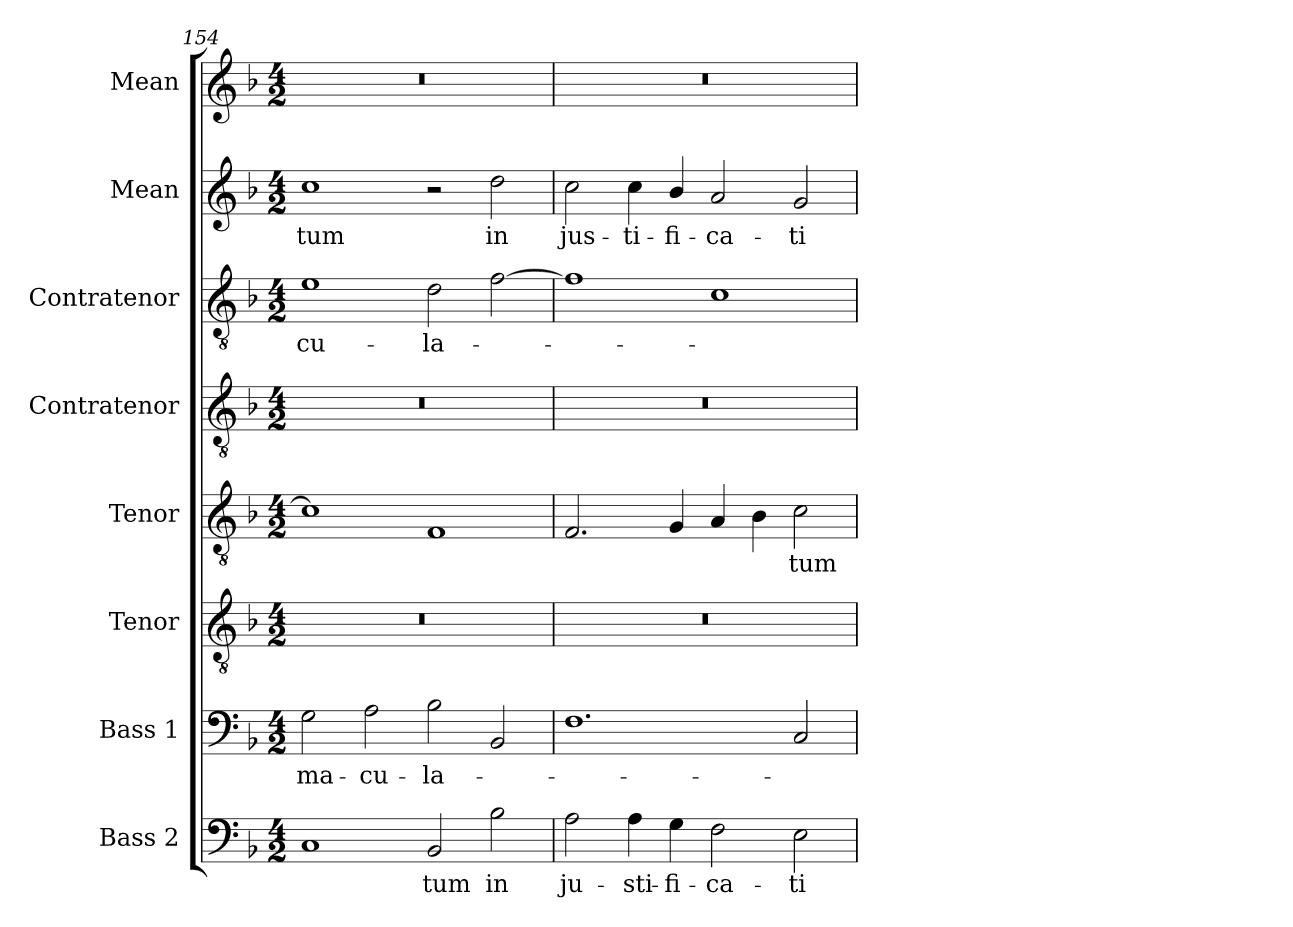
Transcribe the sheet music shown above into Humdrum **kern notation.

**kern	**text	**kern	**text	**kern	**kern	**text	**kern	**kern	**text	**kern	**text	**kern
*part8	*part8	*part7	*part7	*part6	*part5	*part5	*part4	*part3	*part3	*part2	*part2	*part1
*staff8	*staff8	*staff7	*staff7	*staff6	*staff5	*staff5	*staff4	*staff3	*staff3	*staff2	*staff2	*staff1
*I"Bass 2	*	*I"Bass 1	*	*I"Tenor	*I"Tenor	*	*I"Contratenor	*I"Contratenor	*	*I"Mean	*	*I"Mean
*I'B2.	*	*I'B1.	*	*I'T.	*I'T.	*	*I'Ct.	*I'Ct.	*	*I'M.	*	*I'M.
*clefF4	*	*clefF4	*	*clefGv2	*clefGv2	*	*clefGv2	*clefGv2	*	*clefG2	*	*clefG2
*	*	*	*	*ITrd7c12	*ITrd7c12	*	*ITrd7c12	*ITrd7c12	*	*	*	*
*k[b-]	*	*k[b-]	*	*k[b-]	*k[b-]	*	*k[b-]	*k[b-]	*	*k[b-]	*	*k[b-]
*F:	*	*F:	*	*F:	*F:	*	*F:	*F:	*	*F:	*	*F:
*M4/2	*	*M4/2	*	*M4/2	*M4/2	*	*M4/2	*M4/2	*	*M4/2	*	*M4/2
=154	=154	=154	=154	=154	=154	=154	=154	=154	=154	=154	=154	=154
!	!	!	!LO:LY:b:color=#000000	!LO:N:vis=1	!	!	!LO:N:vis=1	!	!	!	!	!
!	!	!	!	!	!	!	!	!	!LO:LY:b:color=#000000	!	!	!
!	!	!	!	!	!	!	!	!	!	!	!LO:LY:b:color=#000000	!LO:N:vis=1
1Ci	.	2Gi\	-ma-	0r	1Ci]	.	0r	1Ei	-cu-	1cci	-tum	0r
!	!	!	!LO:LY:b:color=#000000	!	!	!	!	!	!	!	!	!
.	.	2Ai\	-cu-	.	.	.	.	.	.	.	.	.
!	!LO:LY:b:color=#000000	!	!	!	!	!	!	!	!	!	!	!
!	!	!	!LO:LY:b:color=#000000	!	!	!	!	!	!	!	!	!
!	!	!	!	!	!	!	!	!	!LO:LY:b:color=#000000	!	!	!
2BB-i/	-tum	2B-i\	-la-	.	1FFi	.	.	2Di\	-la-	2r	.	.
!	!LO:LY:b:color=#000000	!	!	!	!	!	!	!	!	!	!	!
!	!	!	!	!	!	!	!	!	!	!	!LO:LY:b:color=#000000	!
2B-i\	in	2BB-i/	.	.	.	.	.	[2Fi\	.	2ddi\	in	.
=155	=155	=155	=155	=155	=155	=155	=155	=155	=155	=155	=155	=155
!	!LO:LY:b:color=#000000	!	!	!LO:N:vis=1	!	!	!LO:N:vis=1	!	!	!	!	!
!	!	!	!	!	!	!	!	!	!	!	!LO:LY:b:color=#000000	!LO:N:vis=1
2Ai\	ju-	1.Fi	.	0r	2.FFi/	.	0r	1Fi]	.	2cci\	jus-	0r
!	!LO:LY:b:color=#000000	!	!	!	!	!	!	!	!	!	!	!
!	!	!	!	!	!	!	!	!	!	!	!LO:LY:b:color=#000000	!
4Ai\	-sti-	.	.	.	.	.	.	.	.	4cci\	-ti-	.
!	!LO:LY:b:color=#000000	!	!	!	!	!	!	!	!	!	!	!
!	!	!	!	!	!	!	!	!	!	!	!LO:LY:b:color=#000000	!
4Gi\	-fi-	.	.	.	4GGi/	.	.	.	.	4b-i/	-fi-	.
!	!LO:LY:b:color=#000000	!	!	!	!	!	!	!	!	!	!	!
!	!	!	!	!	!	!	!	!	!	!	!LO:LY:b:color=#000000	!
2Fi\	-ca-	.	.	.	4AAi/	.	.	1Ci	.	2ai/	-ca-	.
.	.	.	.	.	4BB-i\	.	.	.	.	.	.	.
!	!LO:LY:b:color=#000000	!	!	!	!	!	!	!	!	!	!	!
!	!	!	!	!	!	!LO:LY:b:color=#000000	!	!	!	!	!	!
!	!	!	!	!	!	!	!	!	!	!	!LO:LY:b:color=#000000	!
2Ei\	-ti-	2Ci/	.	.	2Ci\	-tum	.	.	.	2gi/	-ti-	.
=	=	=	=	=	=	=	=	=	=	=	=	=
*-	*-	*-	*-	*-	*-	*-	*-	*-	*-	*-	*-	*-
